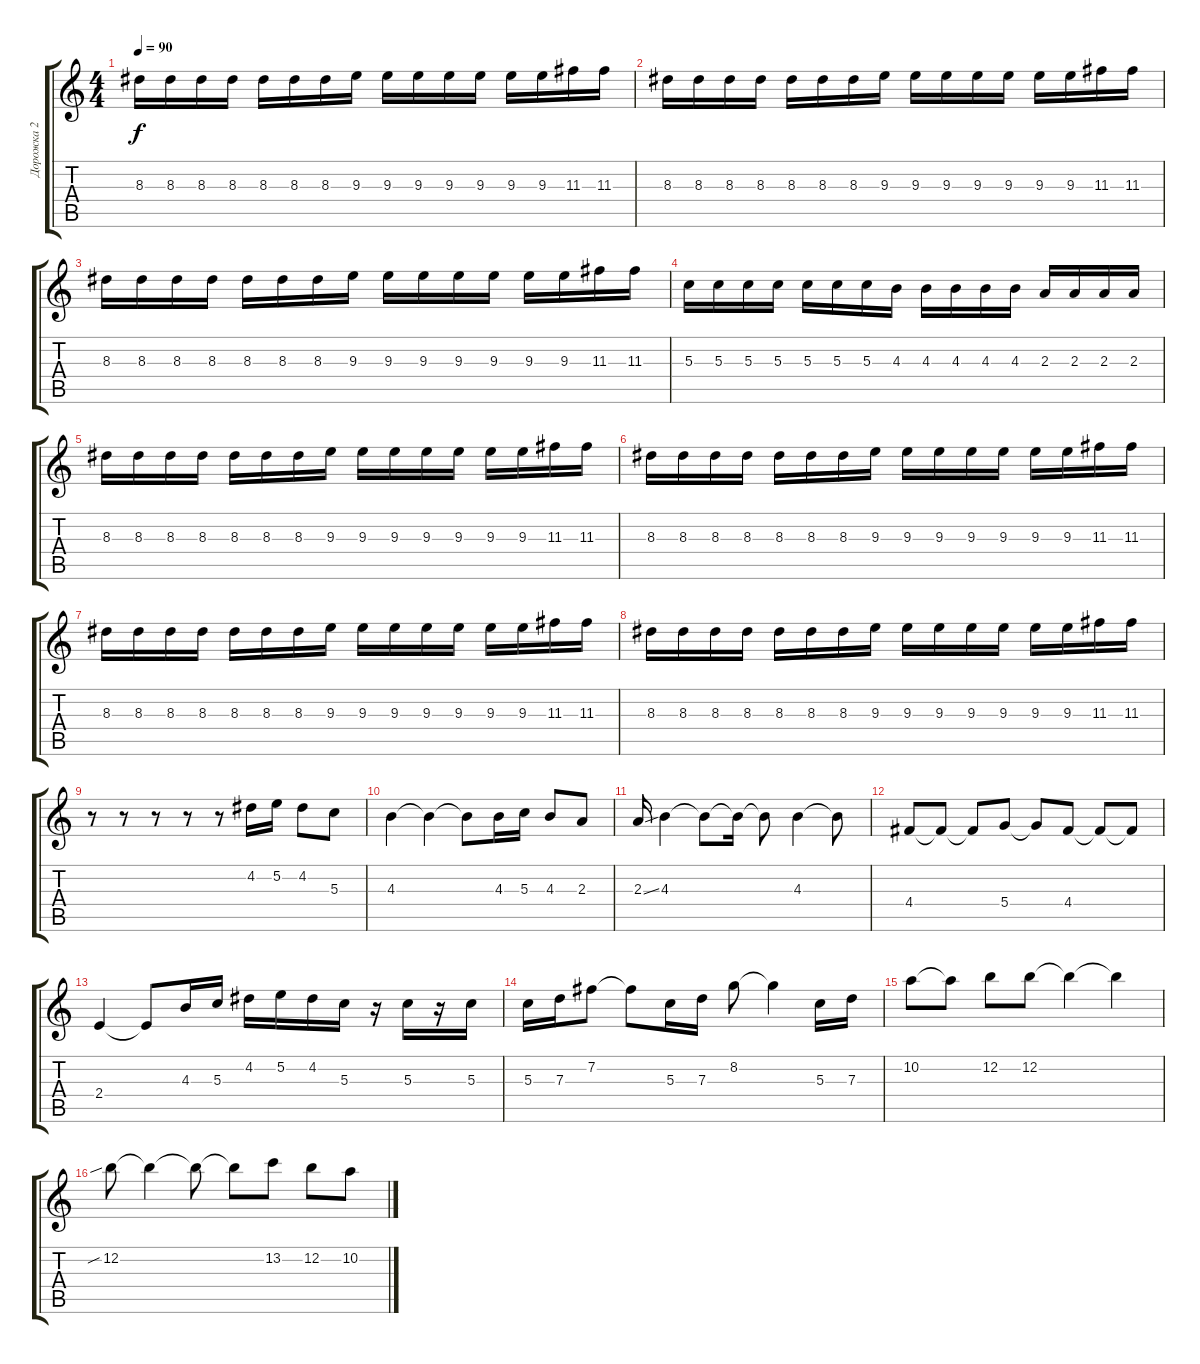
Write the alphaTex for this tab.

\track ("Дорожка 2" "Дорожка 2") {instrument overdrivenguitar}
\staff {score tabs}
\tuning (E4 B3 G3 D3 A2 E2) {hide}
\ts (4 4)
\tempo 90
\clef g2
\ks c
8.3.16{dy f} 8.3.16 8.3.16 8.3.16 8.3.16 8.3.16 8.3.16 9.3.16 9.3.16 9.3.16 9.3.16 9.3.16 9.3.16 9.3.16 11.3.16 11.3.16 |
8.3.16 8.3.16 8.3.16 8.3.16 8.3.16 8.3.16 8.3.16 9.3.16 9.3.16 9.3.16 9.3.16 9.3.16 9.3.16 9.3.16 11.3.16 11.3.16 |
8.3.16 8.3.16 8.3.16 8.3.16 8.3.16 8.3.16 8.3.16 9.3.16 9.3.16 9.3.16 9.3.16 9.3.16 9.3.16 9.3.16 11.3.16 11.3.16 |
5.3.16 5.3.16 5.3.16 5.3.16 5.3.16 5.3.16 5.3.16 4.3.16 4.3.16 4.3.16 4.3.16 4.3.16 2.3.16 2.3.16 2.3.16 2.3.16 |
8.3.16 8.3.16 8.3.16 8.3.16 8.3.16 8.3.16 8.3.16 9.3.16 9.3.16 9.3.16 9.3.16 9.3.16 9.3.16 9.3.16 11.3.16 11.3.16 |
8.3.16 8.3.16 8.3.16 8.3.16 8.3.16 8.3.16 8.3.16 9.3.16 9.3.16 9.3.16 9.3.16 9.3.16 9.3.16 9.3.16 11.3.16 11.3.16 |
8.3.16 8.3.16 8.3.16 8.3.16 8.3.16 8.3.16 8.3.16 9.3.16 9.3.16 9.3.16 9.3.16 9.3.16 9.3.16 9.3.16 11.3.16 11.3.16 |
8.3.16 8.3.16 8.3.16 8.3.16 8.3.16 8.3.16 8.3.16 9.3.16 9.3.16 9.3.16 9.3.16 9.3.16 9.3.16 9.3.16 11.3.16 11.3.16 |
r.8 r.8 r.8 r.8 r.8 4.2.16 5.2.16 4.2.8 5.3.8 |
4.3.4 4.3{t}.4 4.3{t}.8 4.3.16 5.3.16 4.3.8 2.3.8 |
2.3{ss}.16 4.3.4 4.3{t}.8 4.3{t}.16 4.3{t}.8 4.3.4 4.3{t}.8 |
4.4.8 4.4{t}.8 4.4{t}.8 5.4.8 5.4{t}.8 4.4.8 4.4{t}.8 4.4{t}.8 |
2.4.4 2.4{t}.8 4.3.16 5.3.16 4.2.16 5.2.16 4.2.16 5.3.16 r.16 5.3.16 r.16 5.3.16 |
5.3.16 7.3.16 7.2.8 7.2{t}.8 5.3.16 7.3.16 8.2.8 8.2{t}.4 5.3.16 7.3.16 |
10.2.8 10.2{t}.8 12.2.8 12.2.8 12.2{t}.4 12.2{t}.4 |
12.2{sib}.8 12.2{t}.4 12.2{t}.8 12.2{t}.8 13.2.8 12.2.8 10.2.8
